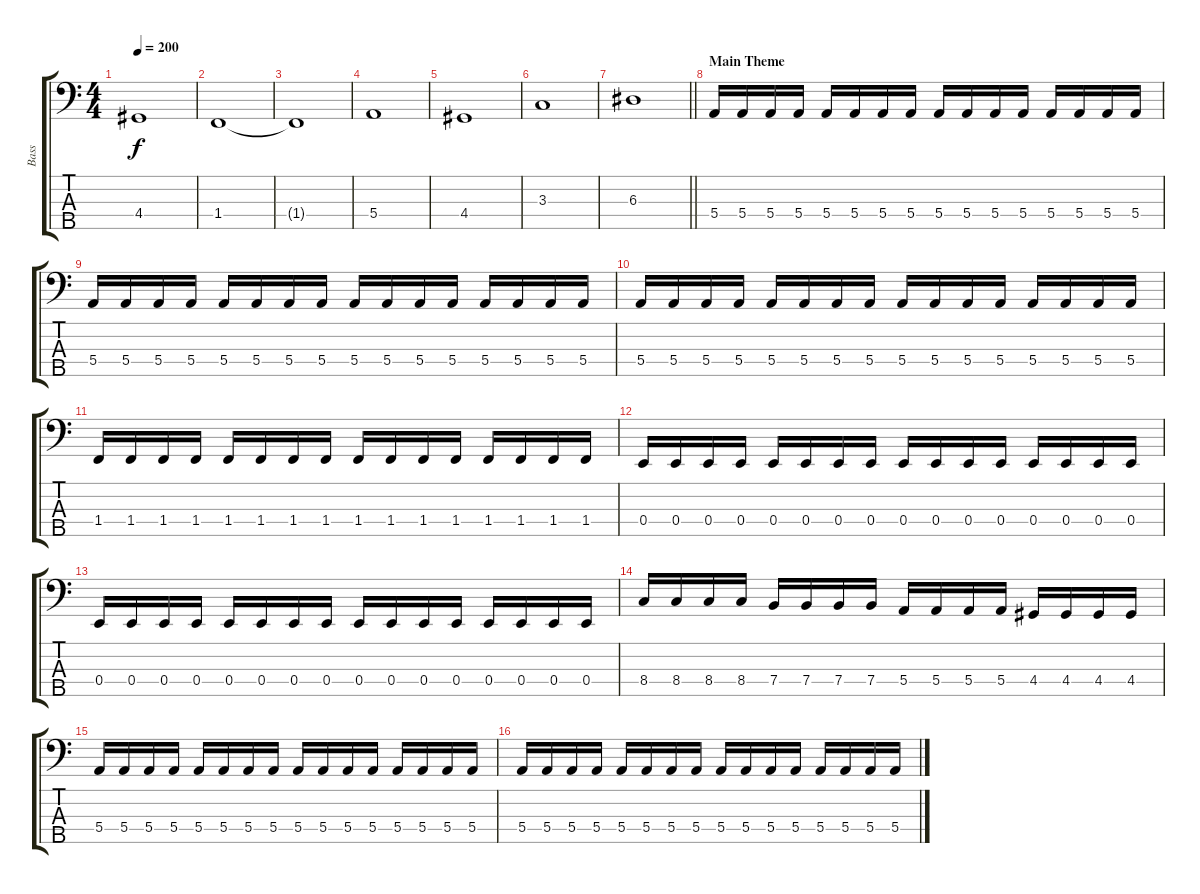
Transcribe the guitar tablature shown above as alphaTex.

\track ("Bass" "Bass") {instrument electricbasspick}
\staff {score tabs}
\tuning (G2 D2 A1 E1 B0) {hide}
\ts (4 4)
\tempo 200
\clef f4
\ks c
4.4.1{dy f} |
1.4.1 |
1.4{t}.1 |
5.4.1 |
4.4.1 |
3.3.1 |
\barLineRight lightlight
6.3.1 |
\section ("" "Main Theme")
5.4.16 5.4.16 5.4.16 5.4.16 5.4.16 5.4.16 5.4.16 5.4.16 5.4.16 5.4.16 5.4.16 5.4.16 5.4.16 5.4.16 5.4.16 5.4.16 |
5.4.16 5.4.16 5.4.16 5.4.16 5.4.16 5.4.16 5.4.16 5.4.16 5.4.16 5.4.16 5.4.16 5.4.16 5.4.16 5.4.16 5.4.16 5.4.16 |
5.4.16 5.4.16 5.4.16 5.4.16 5.4.16 5.4.16 5.4.16 5.4.16 5.4.16 5.4.16 5.4.16 5.4.16 5.4.16 5.4.16 5.4.16 5.4.16 |
1.4.16 1.4.16 1.4.16 1.4.16 1.4.16 1.4.16 1.4.16 1.4.16 1.4.16 1.4.16 1.4.16 1.4.16 1.4.16 1.4.16 1.4.16 1.4.16 |
0.4.16 0.4.16 0.4.16 0.4.16 0.4.16 0.4.16 0.4.16 0.4.16 0.4.16 0.4.16 0.4.16 0.4.16 0.4.16 0.4.16 0.4.16 0.4.16 |
0.4.16 0.4.16 0.4.16 0.4.16 0.4.16 0.4.16 0.4.16 0.4.16 0.4.16 0.4.16 0.4.16 0.4.16 0.4.16 0.4.16 0.4.16 0.4.16 |
8.4.16 8.4.16 8.4.16 8.4.16 7.4.16 7.4.16 7.4.16 7.4.16 5.4.16 5.4.16 5.4.16 5.4.16 4.4.16 4.4.16 4.4.16 4.4.16 |
5.4.16 5.4.16 5.4.16 5.4.16 5.4.16 5.4.16 5.4.16 5.4.16 5.4.16 5.4.16 5.4.16 5.4.16 5.4.16 5.4.16 5.4.16 5.4.16 |
5.4.16 5.4.16 5.4.16 5.4.16 5.4.16 5.4.16 5.4.16 5.4.16 5.4.16 5.4.16 5.4.16 5.4.16 5.4.16 5.4.16 5.4.16 5.4.16
